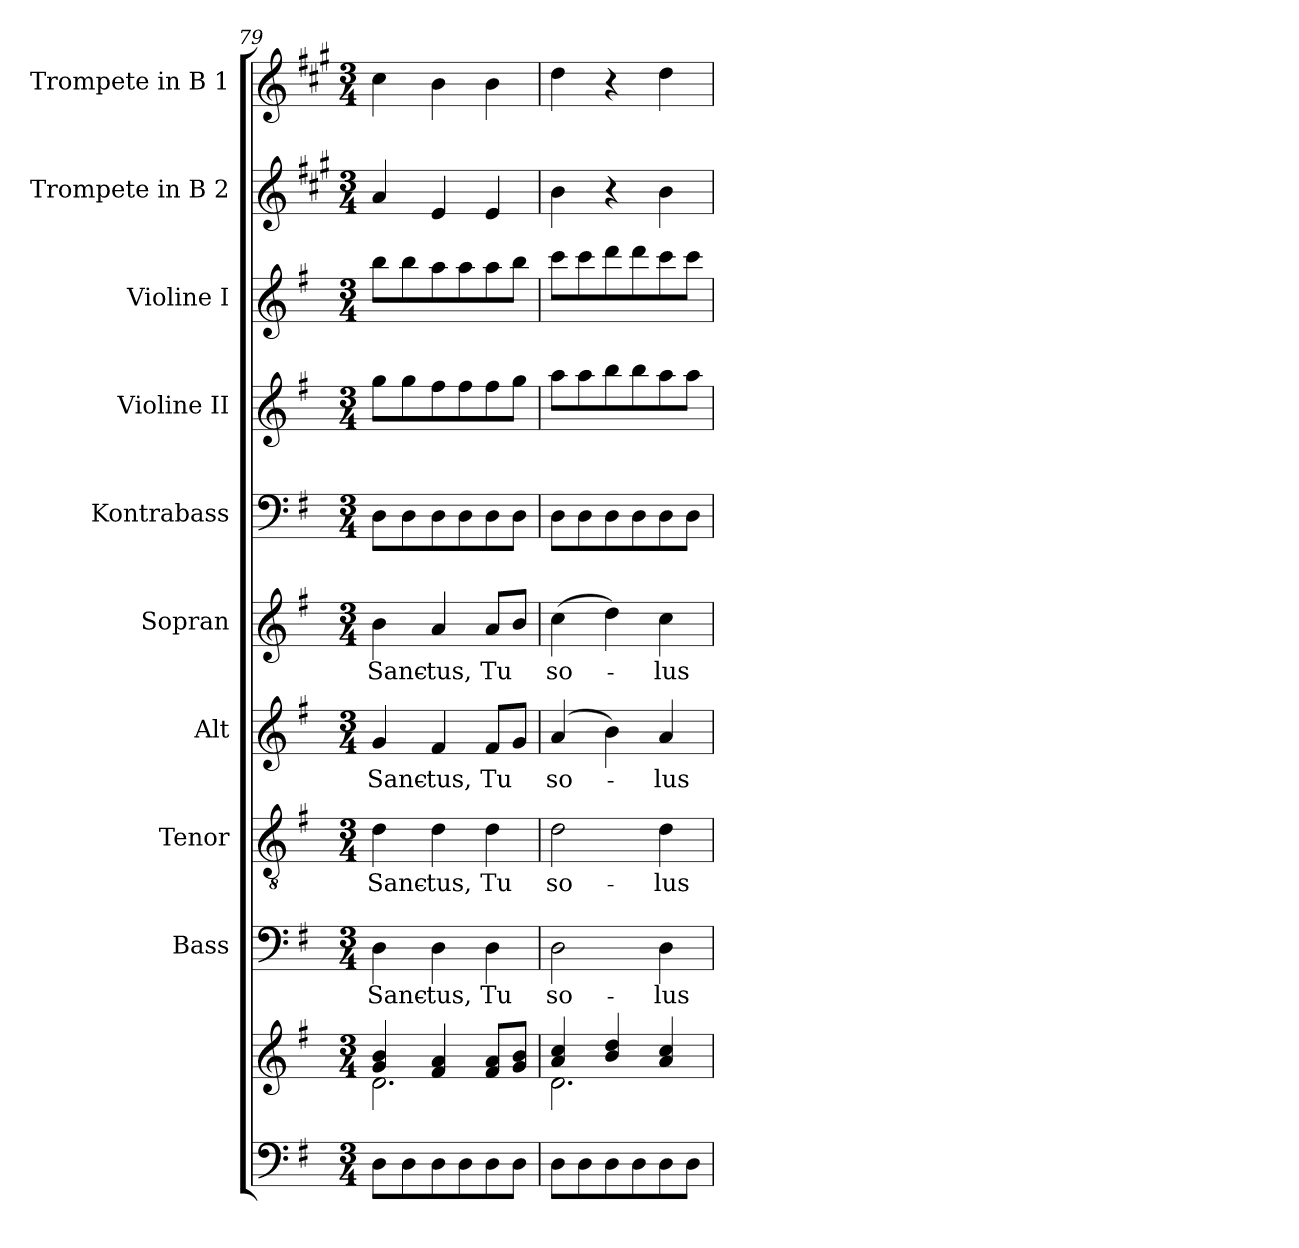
**kern	**kern	**kern	**text	**kern	**text	**kern	**text	**kern	**text	**kern	**kern	**kern	**kern	**kern
*part10	*part10	*part9	*part9	*part8	*part8	*part7	*part7	*part6	*part6	*part5	*part4	*part3	*part2	*part1
*staff11	*staff10	*staff9	*staff9	*staff8	*staff8	*staff7	*staff7	*staff6	*staff6	*staff5	*staff4	*staff3	*staff2	*staff1
*	*	*I"Bass	*	*I"Tenor	*	*I"Alt	*	*I"Sopran	*	*I"Kontrabass	*I"Violine II	*I"Violine I	*I"Trompete in B 2	*I"Trompete in B 1
*	*	*I'B.	*	*I'T.	*	*I'A.	*	*I'S.	*	*I'Kb.	*I'Vl. II	*I'Vl. I	*I'Tr. 2	*I'Tr. 1
!!LO:PB:g=z
*clefF4	*clefG2	*clefF4	*	*clefGv2	*	*clefG2	*	*clefG2	*	*clefF4	*clefG2	*clefG2	*clefG2	*clefG2
*	*	*	*	*	*	*	*	*	*	*ITrd7c12	*	*	*ITrd1c2	*ITrd1c2
*k[f#]	*k[f#]	*k[f#]	*	*k[f#]	*	*k[f#]	*	*k[f#]	*	*k[f#]	*k[f#]	*k[f#]	*k[f#]	*k[f#]
*G:	*G:	*G:	*	*G:	*	*G:	*	*G:	*	*G:	*G:	*G:	*G:	*G:
*M3/4	*M3/4	*M3/4	*	*M3/4	*	*M3/4	*	*M3/4	*	*M3/4	*M3/4	*M3/4	*M3/4	*M3/4
=79	=79	=79	=79	=79	=79	=79	=79	=79	=79	=79	=79	=79	=79	=79
*	*^	*	*	*	*	*	*	*	*	*	*	*	*	*
!	!	!	!	!LO:LY:b	!	!LO:LY:b	!	!LO:LY:b	!	!LO:LY:b	!	!	!	!	!
8D\L	4g/ 4b/	2.d\	4D\	Sanc-	4d\	Sanc-	4g/	Sanc-	4b\	Sanc-	8DD\L	8gg\L	8bb\L	4g/	4b\
8D\	.	.	.	.	.	.	.	.	.	.	8DD\	8gg\	8bb\	.	.
!	!	!	!	!LO:LY:b	!	!LO:LY:b	!	!LO:LY:b	!	!LO:LY:b	!	!	!	!	!
8D\	4f#/ 4a/	.	4D\	-tus,	4d\	-tus,	4f#/	-tus,	4a/	-tus,	8DD\	8ff#\	8aa\	4d/	4a\
8D\	.	.	.	.	.	.	.	.	.	.	8DD\	8ff#\	8aa\	.	.
!	!	!	!	!LO:LY:b	!	!LO:LY:b	!	!LO:LY:b	!	!LO:LY:b	!	!	!	!	!
8D\	8f#/ 8a/L	.	4D\	Tu	4d\	Tu	8f#/L	Tu	8a/L	Tu	8DD\	8ff#\	8aa\	4d/	4a\
8D\J	8g/ 8b/J	.	.	.	.	.	8g/J	.	8b/J	.	8DD\J	8gg\J	8bb\J	.	.
=80	=80	=80	=80	=80	=80	=80	=80	=80	=80	=80	=80	=80	=80	=80	=80
!	!	!	!	!LO:LY:b	!	!LO:LY:b	!	!LO:LY:b	!	!LO:LY:b	!	!	!	!	!
8D\L	4a/ 4cc/	2.d\	2D\	so-	2d\	so-	(4a/	so-	(>4cc\	so-	8DD\L	8aa\L	8ccc\L	4a\	4cc\
8D\	.	.	.	.	.	.	.	.	.	.	8DD\	8aa\	8ccc\	.	.
8D\	4b/ 4dd/	.	.	.	.	.	4b\)	.	4dd\)	.	8DD\	8bb\	8ddd\	4r	4r
8D\	.	.	.	.	.	.	.	.	.	.	8DD\	8bb\	8ddd\	.	.
!	!	!	!	!LO:LY:b	!	!LO:LY:b	!	!LO:LY:b	!	!LO:LY:b	!	!	!	!	!
8D\	4a/ 4cc/	.	4D\	-lus	4d\	-lus	4a/	-lus	4cc\	-lus	8DD\	8aa\	8ccc\	4a\	4cc\
8D\J	.	.	.	.	.	.	.	.	.	.	8DD\J	8aa\J	8ccc\J	.	.
*	*v	*v	*	*	*	*	*	*	*	*	*	*	*	*	*
=	=	=	=	=	=	=	=	=	=	=	=	=	=	=
*-	*-	*-	*-	*-	*-	*-	*-	*-	*-	*-	*-	*-	*-	*-
